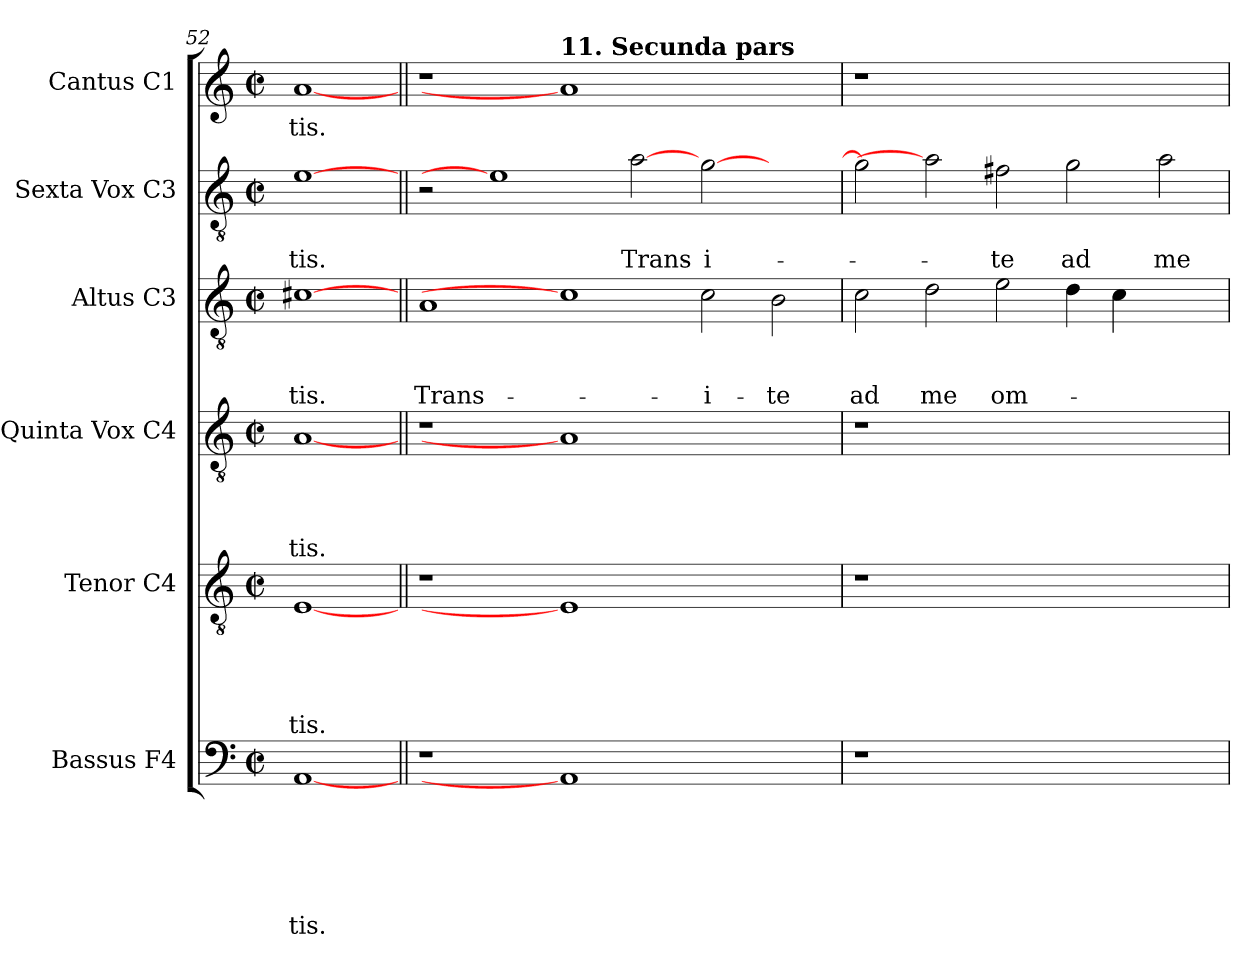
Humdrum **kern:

**kern	**text	**text	**text	**text	**text	**text	**kern	**text	**text	**text	**text	**text	**kern	**text	**text	**text	**text	**kern	**text	**text	**text	**kern	**text	**text	**kern	**text
*part6	*part6	*part6	*part6	*part6	*part6	*part6	*part5	*part5	*part5	*part5	*part5	*part5	*part4	*part4	*part4	*part4	*part4	*part3	*part3	*part3	*part3	*part2	*part2	*part2	*part1	*part1
*staff6	*staff6	*staff6	*staff6	*staff6	*staff6	*staff6	*staff5	*staff5	*staff5	*staff5	*staff5	*staff5	*staff4	*staff4	*staff4	*staff4	*staff4	*staff3	*staff3	*staff3	*staff3	*staff2	*staff2	*staff2	*staff1	*staff1
*I"Bassus F4	*	*	*	*	*	*	*I"Tenor C4	*	*	*	*	*	*I"Quinta Vox C4	*	*	*	*	*I"Altus C3	*	*	*	*I"Sexta Vox C3	*	*	*I"Cantus C1	*
*I'B	*	*	*	*	*	*	*I'T	*	*	*	*	*	*	*	*	*	*	*I'A	*	*	*	*	*	*	*I'C	*
*clefF4	*	*	*	*	*	*	*clefGv2	*	*	*	*	*	*clefGv2	*	*	*	*	*clefGv2	*	*	*	*clefGv2	*	*	*clefG2	*
*k[]	*	*	*	*	*	*	*k[]	*	*	*	*	*	*k[]	*	*	*	*	*k[]	*	*	*	*k[]	*	*	*k[]	*
*C:	*	*	*	*	*	*	*C:	*	*	*	*	*	*C:	*	*	*	*	*C:	*	*	*	*C:	*	*	*C:	*
*M2/2	*	*	*	*	*	*	*M2/2	*	*	*	*	*	*M2/2	*	*	*	*	*M2/2	*	*	*	*M2/2	*	*	*M2/2	*
*met(c|)	*	*	*	*	*	*	*met(c|)	*	*	*	*	*	*met(c|)	*	*	*	*	*met(c|)	*	*	*	*met(c|)	*	*	*met(c|)	*
=52	=52	=52	=52	=52	=52	=52	=52	=52	=52	=52	=52	=52	=52	=52	=52	=52	=52	=52	=52	=52	=52	=52	=52	=52	=52	=52
!	!	!	!	!	!	!LO:LY:b	!	!	!	!	!	!LO:LY:b	!	!	!	!	!LO:LY:b	!	!	!	!LO:LY:b	!	!	!LO:LY:b	!	!LO:LY:b
[1AA	.	.	.	.	.	-tis.	[1E	.	.	.	.	-tis.	[1A	.	.	.	-tis.	[1c#X	.	.	-tis.	[1e	.	-tis.	[1a	-tis.
=53||	=53||	=53||	=53||	=53||	=53||	=53||	=53||	=53||	=53||	=53||	=53||	=53||	=53||	=53||	=53||	=53||	=53||	=53||	=53||	=53||	=53||	=53||	=53||	=53||	=53||	=53||
!	!	!	!	!	!	!	!	!	!	!	!	!	!	!	!	!	!	!	!	!	!LO:LY:b	!	!	!	!	!
1r	.	.	.	.	.	.	1r	.	.	.	.	.	1r	.	.	.	.	1A	.	.	Trans-	2r	.	.	1r	.
.	.	.	.	.	.	.	.	.	.	.	.	.	.	.	.	.	.	.	.	.	.	1e]	.	.	.	.
!	!	!	!	!	!	!	!	!	!	!	!	!	!	!	!	!	!	!	!	!	!	!	!	!	!LO:TX:a:B:t=11. Secunda pars	!
1AA]	.	.	.	.	.	.	1E]	.	.	.	.	.	1A]	.	.	.	.	1c#]	.	.	.	.	.	.	1a]	.
!	!	!	!	!	!	!	!	!	!	!	!	!	!	!	!	!	!	!	!	!	!	!	!	!LO:LY:b	!	!
.	.	.	.	.	.	.	.	.	.	.	.	.	.	.	.	.	.	.	.	.	.	[2a	.	Trans-	.	.
!	!	!	!	!	!	!	!	!	!	!	!	!	!	!	!	!	!	!	!	!	!LO:LY:b	!	!	!LO:LY:b	!	!
1ryy	.	.	.	.	.	.	1ryy	.	.	.	.	.	1ryy	.	.	.	.	2c\	.	.	-i-	[2g\	.	-i-	1ryy	.
!	!	!	!	!	!	!	!	!	!	!	!	!	!	!	!	!	!	!	!	!	!LO:LY:b	!	!	!	!	!
.	.	.	.	.	.	.	.	.	.	.	.	.	.	.	.	.	.	2B\	.	.	-te	2ryy	.	.	.	.
=54	=54	=54	=54	=54	=54	=54	=54	=54	=54	=54	=54	=54	=54	=54	=54	=54	=54	=54	=54	=54	=54	=54	=54	=54	=54	=54
!	!	!	!	!	!	!	!	!	!	!	!	!	!	!	!	!	!	!	!	!	!LO:LY:b	!	!	!	!	!
1r	.	.	.	.	.	.	1r	.	.	.	.	.	1r	.	.	.	.	2c\	.	.	ad	2g\]	.	.	1r	.
!	!	!	!	!	!	!	!	!	!	!	!	!	!	!	!	!	!	!	!	!	!LO:LY:b	!	!	!	!	!
.	.	.	.	.	.	.	.	.	.	.	.	.	.	.	.	.	.	2d\	.	.	me	2a]	.	.	.	.
!	!	!	!	!	!	!	!	!	!	!	!	!	!	!	!	!	!	!	!	!	!LO:LY:b	!	!	!LO:LY:b	!	!
1.ryy	.	.	.	.	.	.	1.ryy	.	.	.	.	.	1.ryy	.	.	.	.	2e\	.	.	om-	2f#X\	.	-te	1.ryy	.
!	!	!	!	!	!	!	!	!	!	!	!	!	!	!	!	!	!	!	!	!	!	!	!	!LO:LY:b	!	!
.	.	.	.	.	.	.	.	.	.	.	.	.	.	.	.	.	.	4d\	.	.	.	2g\	.	ad	.	.
.	.	.	.	.	.	.	.	.	.	.	.	.	.	.	.	.	.	4c\	.	.	.	.	.	.	.	.
!	!	!	!	!	!	!	!	!	!	!	!	!	!	!	!	!	!	!	!	!	!	!	!	!LO:LY:b	!	!
.	.	.	.	.	.	.	.	.	.	.	.	.	.	.	.	.	.	2ryy	.	.	.	2a\	.	me	.	.
=	=	=	=	=	=	=	=	=	=	=	=	=	=	=	=	=	=	=	=	=	=	=	=	=	=	=
*-	*-	*-	*-	*-	*-	*-	*-	*-	*-	*-	*-	*-	*-	*-	*-	*-	*-	*-	*-	*-	*-	*-	*-	*-	*-	*-
